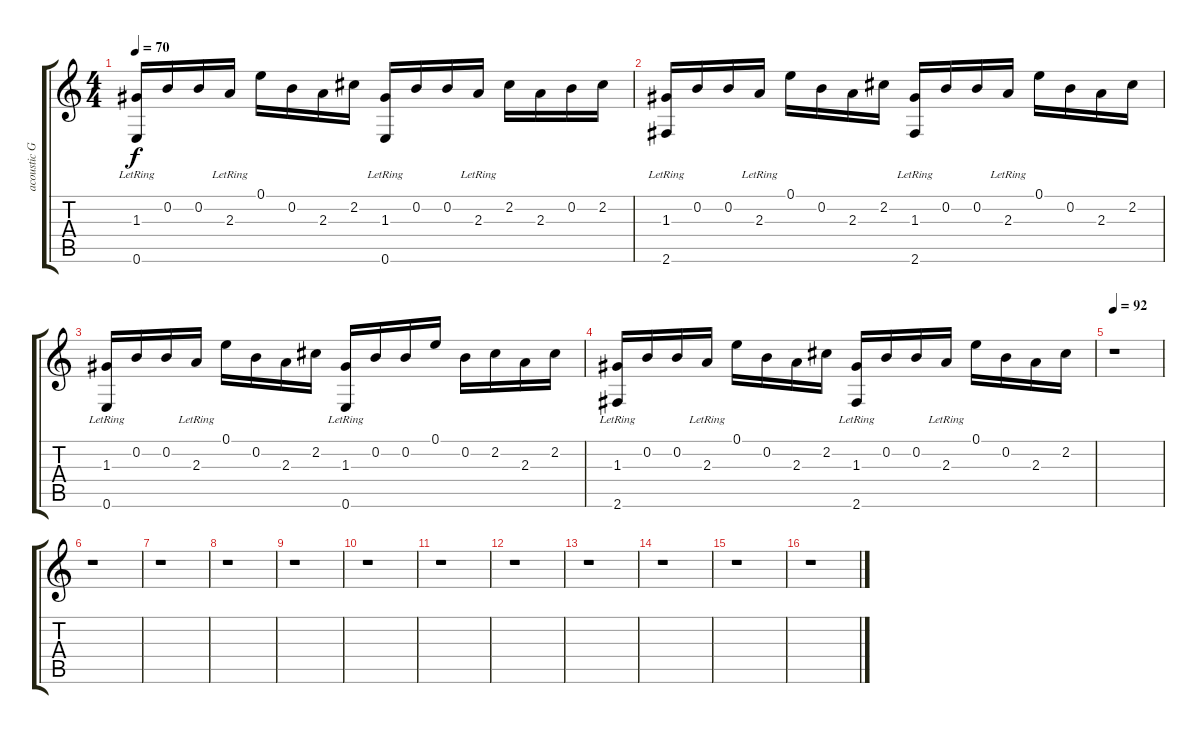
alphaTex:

\track ("acoustic Guitar" "acoustic G") {instrument acousticguitarsteel}
\staff {score tabs}
\tuning (E4 B3 G3 D3 A2 E2) {hide}
\ts (4 4)
\tempo 70
\clef g2
\ks c
(1.3{lr} 0.6{lr}).16{dy f} 0.2.16 0.2.16 2.3{lr}.16 0.1.16 0.2.16 2.3.16 2.2.16 (1.3{lr} 0.6{lr}).16 0.2.16 0.2.16 2.3{lr}.16 2.2.16 2.3.16 0.2.16 2.2.16 |
(1.3{lr} 2.6{lr}).16 0.2.16 0.2.16 2.3{lr}.16 0.1.16 0.2.16 2.3.16 2.2.16 (1.3{lr} 2.6{lr}).16 0.2.16 0.2.16 2.3{lr}.16 0.1.16 0.2.16 2.3.16 2.2.16 |
(1.3{lr} 0.6{lr}).16 0.2.16 0.2.16 2.3{lr}.16 0.1.16 0.2.16 2.3.16 2.2.16 (1.3{lr} 0.6{lr}).16 0.2.16 0.2.16 0.1.16 0.2.16 2.2.16 2.3.16 2.2.16 |
(1.3{lr} 2.6{lr}).16 0.2.16 0.2.16 2.3{lr}.16 0.1.16 0.2.16 2.3.16 2.2.16 (1.3{lr} 2.6{lr}).16 0.2.16 0.2.16 2.3{lr}.16 0.1.16 0.2.16 2.3.16 2.2.16 |
\tempo 92
r.1 |
r.1 |
r.1 |
r.1 |
r.1 |
r.1 |
r.1 |
r.1 |
r.1 |
r.1 |
r.1 |
r.1
